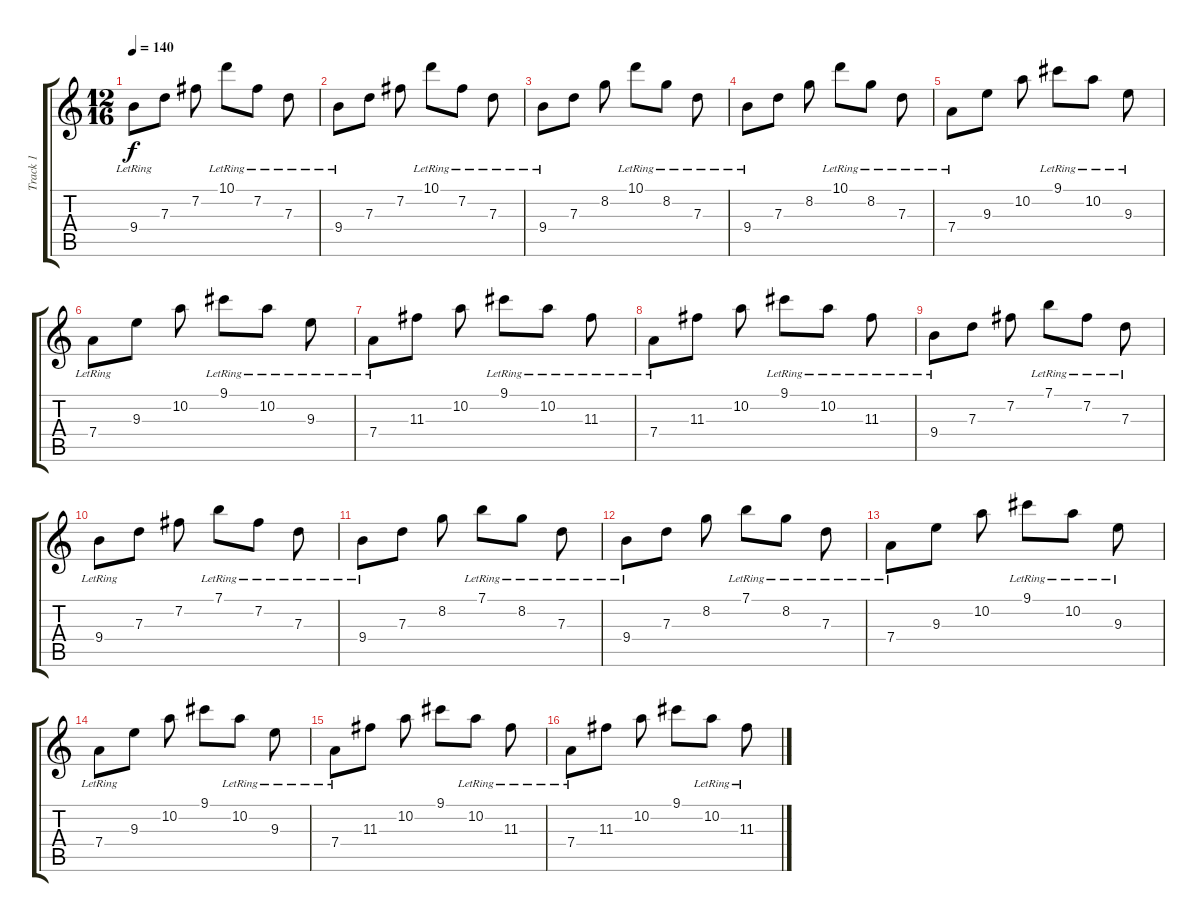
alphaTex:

\track ("Track 1" "Track 1") {instrument acousticguitarnylon}
\staff {score tabs}
\tuning (E4 B3 G3 D3 A2 E2) {hide}
\ts (12 16)
\tempo 140
\clef g2
\ks c
9.4{lr}.8{dy f} 7.3.8 7.2.8 10.1{lr}.8 7.2{lr}.8 7.3{lr}.8 |
9.4{lr}.8 7.3.8 7.2.8 10.1{lr}.8 7.2{lr}.8 7.3{lr}.8 |
9.4{lr}.8 7.3.8 8.2.8 10.1{lr}.8 8.2{lr}.8 7.3{lr}.8 |
9.4{lr}.8 7.3.8 8.2.8 10.1{lr}.8 8.2{lr}.8 7.3{lr}.8 |
7.4{lr}.8 9.3.8 10.2.8 9.1{lr}.8 10.2{lr}.8 9.3{lr}.8 |
7.4{lr}.8 9.3.8 10.2.8 9.1{lr}.8 10.2{lr}.8 9.3{lr}.8 |
7.4{lr}.8 11.3.8 10.2.8 9.1{lr}.8 10.2{lr}.8 11.3{lr}.8 |
7.4{lr}.8 11.3.8 10.2.8 9.1{lr}.8 10.2{lr}.8 11.3{lr}.8 |
9.4{lr}.8 7.3.8 7.2.8 7.1{lr}.8 7.2{lr}.8 7.3{lr}.8 |
9.4{lr}.8 7.3.8 7.2.8 7.1{lr}.8 7.2{lr}.8 7.3{lr}.8 |
9.4{lr}.8 7.3.8 8.2.8 7.1{lr}.8 8.2{lr}.8 7.3{lr}.8 |
9.4{lr}.8 7.3.8 8.2.8 7.1{lr}.8 8.2{lr}.8 7.3{lr}.8 |
7.4{lr}.8 9.3.8 10.2.8 9.1{lr}.8 10.2{lr}.8 9.3{lr}.8 |
7.4{lr}.8 9.3.8 10.2.8 9.1.8 10.2{lr}.8 9.3{lr}.8 |
7.4{lr}.8 11.3.8 10.2.8 9.1.8 10.2{lr}.8 11.3{lr}.8 |
7.4{lr}.8 11.3.8 10.2.8 9.1.8 10.2{lr}.8 11.3{lr}.8
